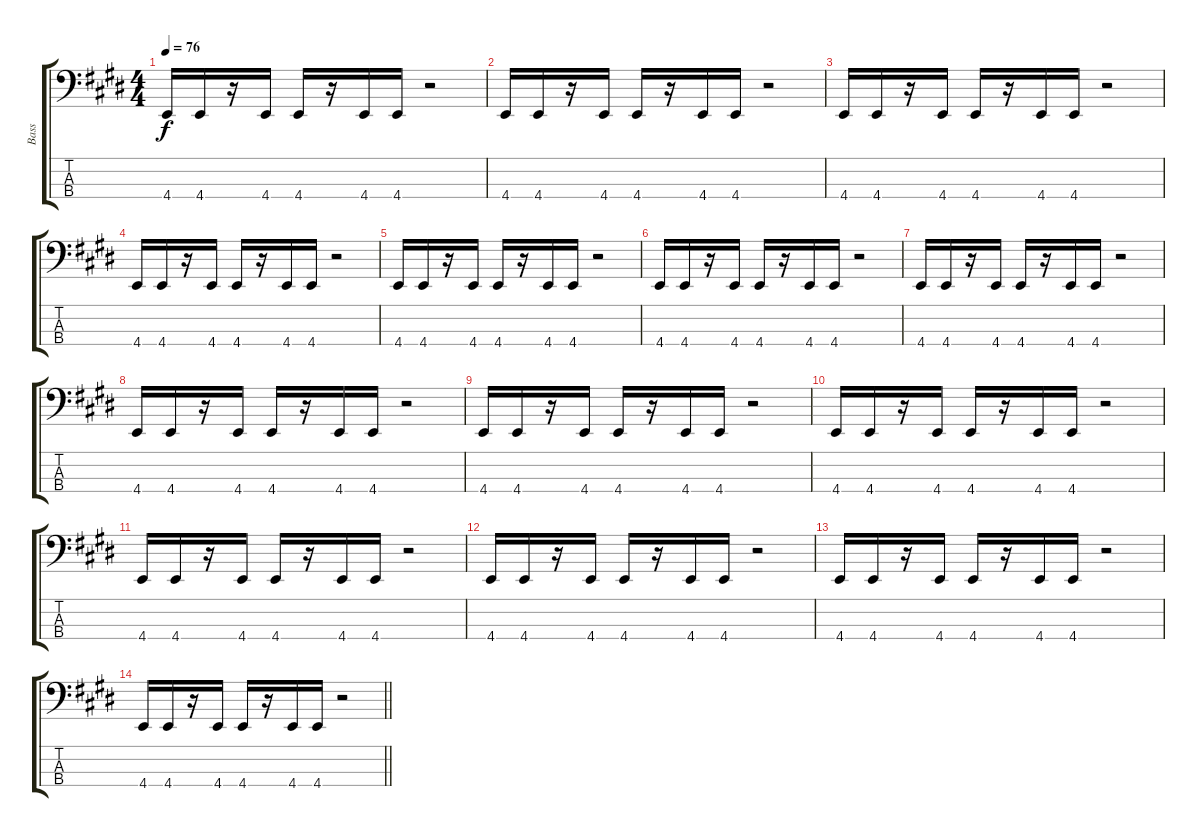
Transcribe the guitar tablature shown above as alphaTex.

\track ("Bass" "Bass") {instrument electricbassfinger}
\staff {score tabs}
\tuning (G2 C2 G1 C1) {hide}
\ts (4 4)
\tempo 76
\clef f4
\ks e
4.4.16{dy f} 4.4.16 r.16 4.4.16 4.4.16 r.16 4.4.16 4.4.16 r.2 |
4.4.16 4.4.16 r.16 4.4.16 4.4.16 r.16 4.4.16 4.4.16 r.2 |
4.4.16 4.4.16 r.16 4.4.16 4.4.16 r.16 4.4.16 4.4.16 r.2 |
4.4.16 4.4.16 r.16 4.4.16 4.4.16 r.16 4.4.16 4.4.16 r.2 |
4.4.16 4.4.16 r.16 4.4.16 4.4.16 r.16 4.4.16 4.4.16 r.2 |
4.4.16 4.4.16 r.16 4.4.16 4.4.16 r.16 4.4.16 4.4.16 r.2 |
4.4.16 4.4.16 r.16 4.4.16 4.4.16 r.16 4.4.16 4.4.16 r.2 |
4.4.16 4.4.16 r.16 4.4.16 4.4.16 r.16 4.4.16 4.4.16 r.2 |
4.4.16 4.4.16 r.16 4.4.16 4.4.16 r.16 4.4.16 4.4.16 r.2 |
4.4.16 4.4.16 r.16 4.4.16 4.4.16 r.16 4.4.16 4.4.16 r.2 |
4.4.16 4.4.16 r.16 4.4.16 4.4.16 r.16 4.4.16 4.4.16 r.2 |
4.4.16 4.4.16 r.16 4.4.16 4.4.16 r.16 4.4.16 4.4.16 r.2 |
4.4.16 4.4.16 r.16 4.4.16 4.4.16 r.16 4.4.16 4.4.16 r.2 |
\barLineRight lightlight
4.4.16 4.4.16 r.16 4.4.16 4.4.16 r.16 4.4.16 4.4.16 r.2
